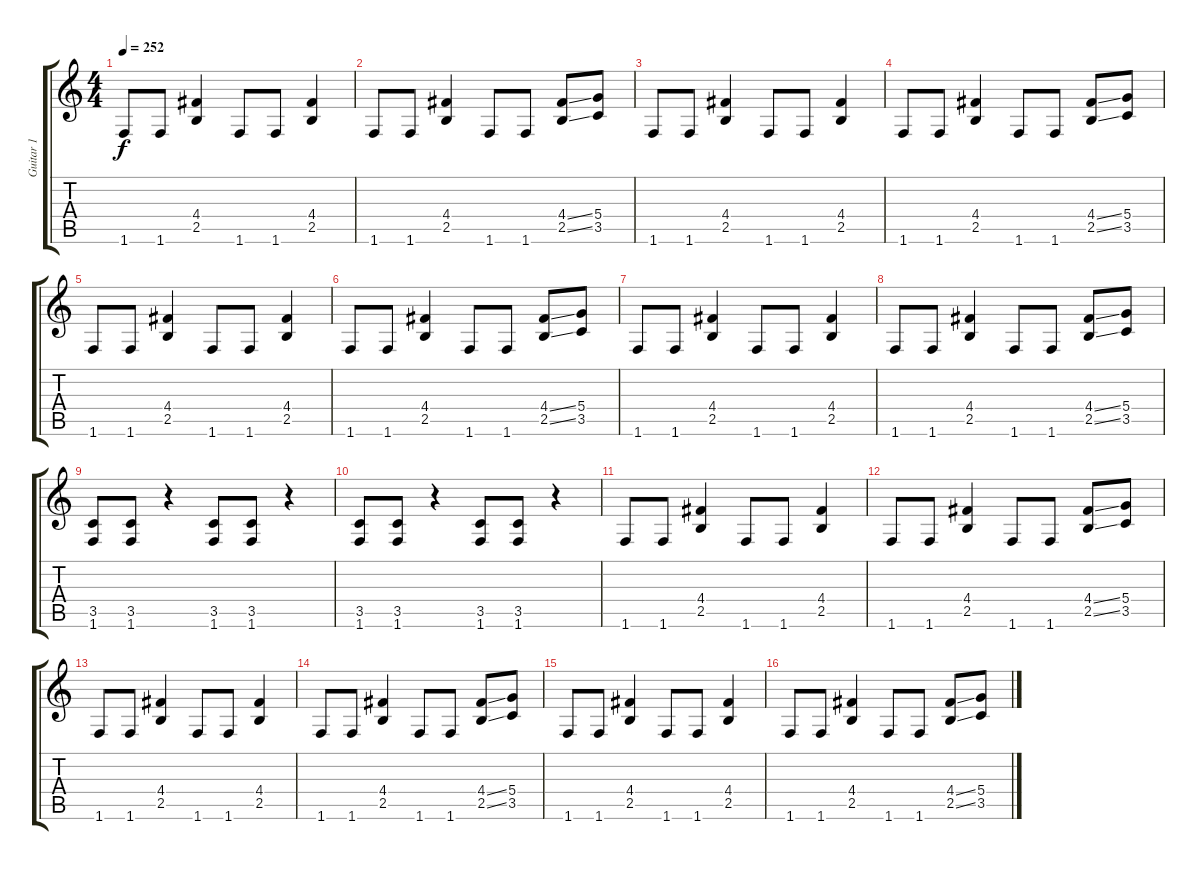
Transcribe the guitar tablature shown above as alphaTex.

\track ("Guitar 1" "Guitar 1") {instrument distortionguitar}
\staff {score tabs}
\tuning (E4 B3 G3 D3 A2 E2) {hide}
\ts (4 4)
\tempo 252
\clef g2
\ks c
1.6.8{dy f} 1.6.8 (4.4 2.5).4 1.6.8 1.6.8 (4.4 2.5).4 |
1.6.8 1.6.8 (4.4 2.5).4 1.6.8 1.6.8 (4.4{ss} 2.5{ss}).8 (5.4 3.5).8 |
1.6.8 1.6.8 (4.4 2.5).4 1.6.8 1.6.8 (4.4 2.5).4 |
1.6.8 1.6.8 (4.4 2.5).4 1.6.8 1.6.8 (4.4{ss} 2.5{ss}).8 (5.4 3.5).8 |
1.6.8 1.6.8 (4.4 2.5).4 1.6.8 1.6.8 (4.4 2.5).4 |
1.6.8 1.6.8 (4.4 2.5).4 1.6.8 1.6.8 (4.4{ss} 2.5{ss}).8 (5.4 3.5).8 |
1.6.8 1.6.8 (4.4 2.5).4 1.6.8 1.6.8 (4.4 2.5).4 |
1.6.8 1.6.8 (4.4 2.5).4 1.6.8 1.6.8 (4.4{ss} 2.5{ss}).8 (5.4 3.5).8 |
(3.5 1.6).8 (3.5 1.6).8 r.4 (3.5 1.6).8 (3.5 1.6).8 r.4 |
(3.5 1.6).8 (3.5 1.6).8 r.4 (3.5 1.6).8 (3.5 1.6).8 r.4 |
1.6.8 1.6.8 (4.4 2.5).4 1.6.8 1.6.8 (4.4 2.5).4 |
1.6.8 1.6.8 (4.4 2.5).4 1.6.8 1.6.8 (4.4{ss} 2.5{ss}).8 (5.4 3.5).8 |
1.6.8 1.6.8 (4.4 2.5).4 1.6.8 1.6.8 (4.4 2.5).4 |
1.6.8 1.6.8 (4.4 2.5).4 1.6.8 1.6.8 (4.4{ss} 2.5{ss}).8 (5.4 3.5).8 |
1.6.8 1.6.8 (4.4 2.5).4 1.6.8 1.6.8 (4.4 2.5).4 |
1.6.8 1.6.8 (4.4 2.5).4 1.6.8 1.6.8 (4.4{ss} 2.5{ss}).8 (5.4 3.5).8
